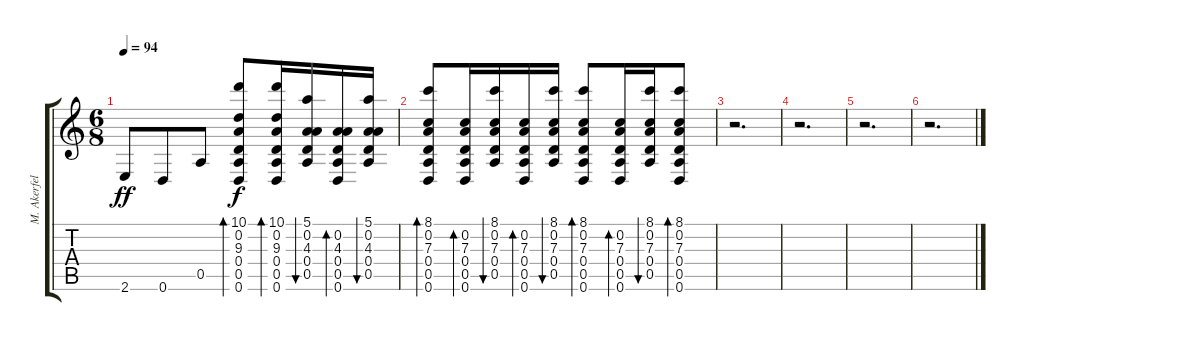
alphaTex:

\track ("M. Akerfeldt (Acoustic)" "M. Akerfel") {instrument acousticguitarsteel}
\staff {score tabs}
\tuning (E4 A3 F3 D3 A2 D2) {hide}
\ts (6 8)
\tempo 94
\clef g2
\ks c
2.6.8{dy ff} 0.6.8 0.5.8 (10.1 0.2 9.3 0.4 0.5 0.6).8{bd 30 dy f} (10.1 0.2 9.3 0.4 0.5 0.6).16{bd 30} (5.1 0.2 4.3 0.4 0.5).16{bu 30} (0.2 4.3 0.4 0.5 0.6).16{bd 30} (5.1 0.2 4.3 0.4 0.5).16{bu 30} |
(8.1 0.2 7.3 0.4 0.5 0.6).8{bd 30} (0.2 7.3 0.4 0.5 0.6).16{bd 30} (8.1 0.2 7.3 0.4 0.5).16{bu 30} (0.2 7.3 0.4 0.5 0.6).16{bd 30} (8.1 0.2 7.3 0.4 0.5).16{bu 30} (8.1 0.2 7.3 0.4 0.5 0.6).8{bd 30} (0.2 7.3 0.4 0.5 0.6).16{bd 30} (8.1 0.2 7.3 0.4 0.5).16{bu 30} (8.1 0.2 7.3 0.4 0.5 0.6).8{bd 30} |
r.2{d} |
r.2{d} |
r.2{d} |
r.2{d}
